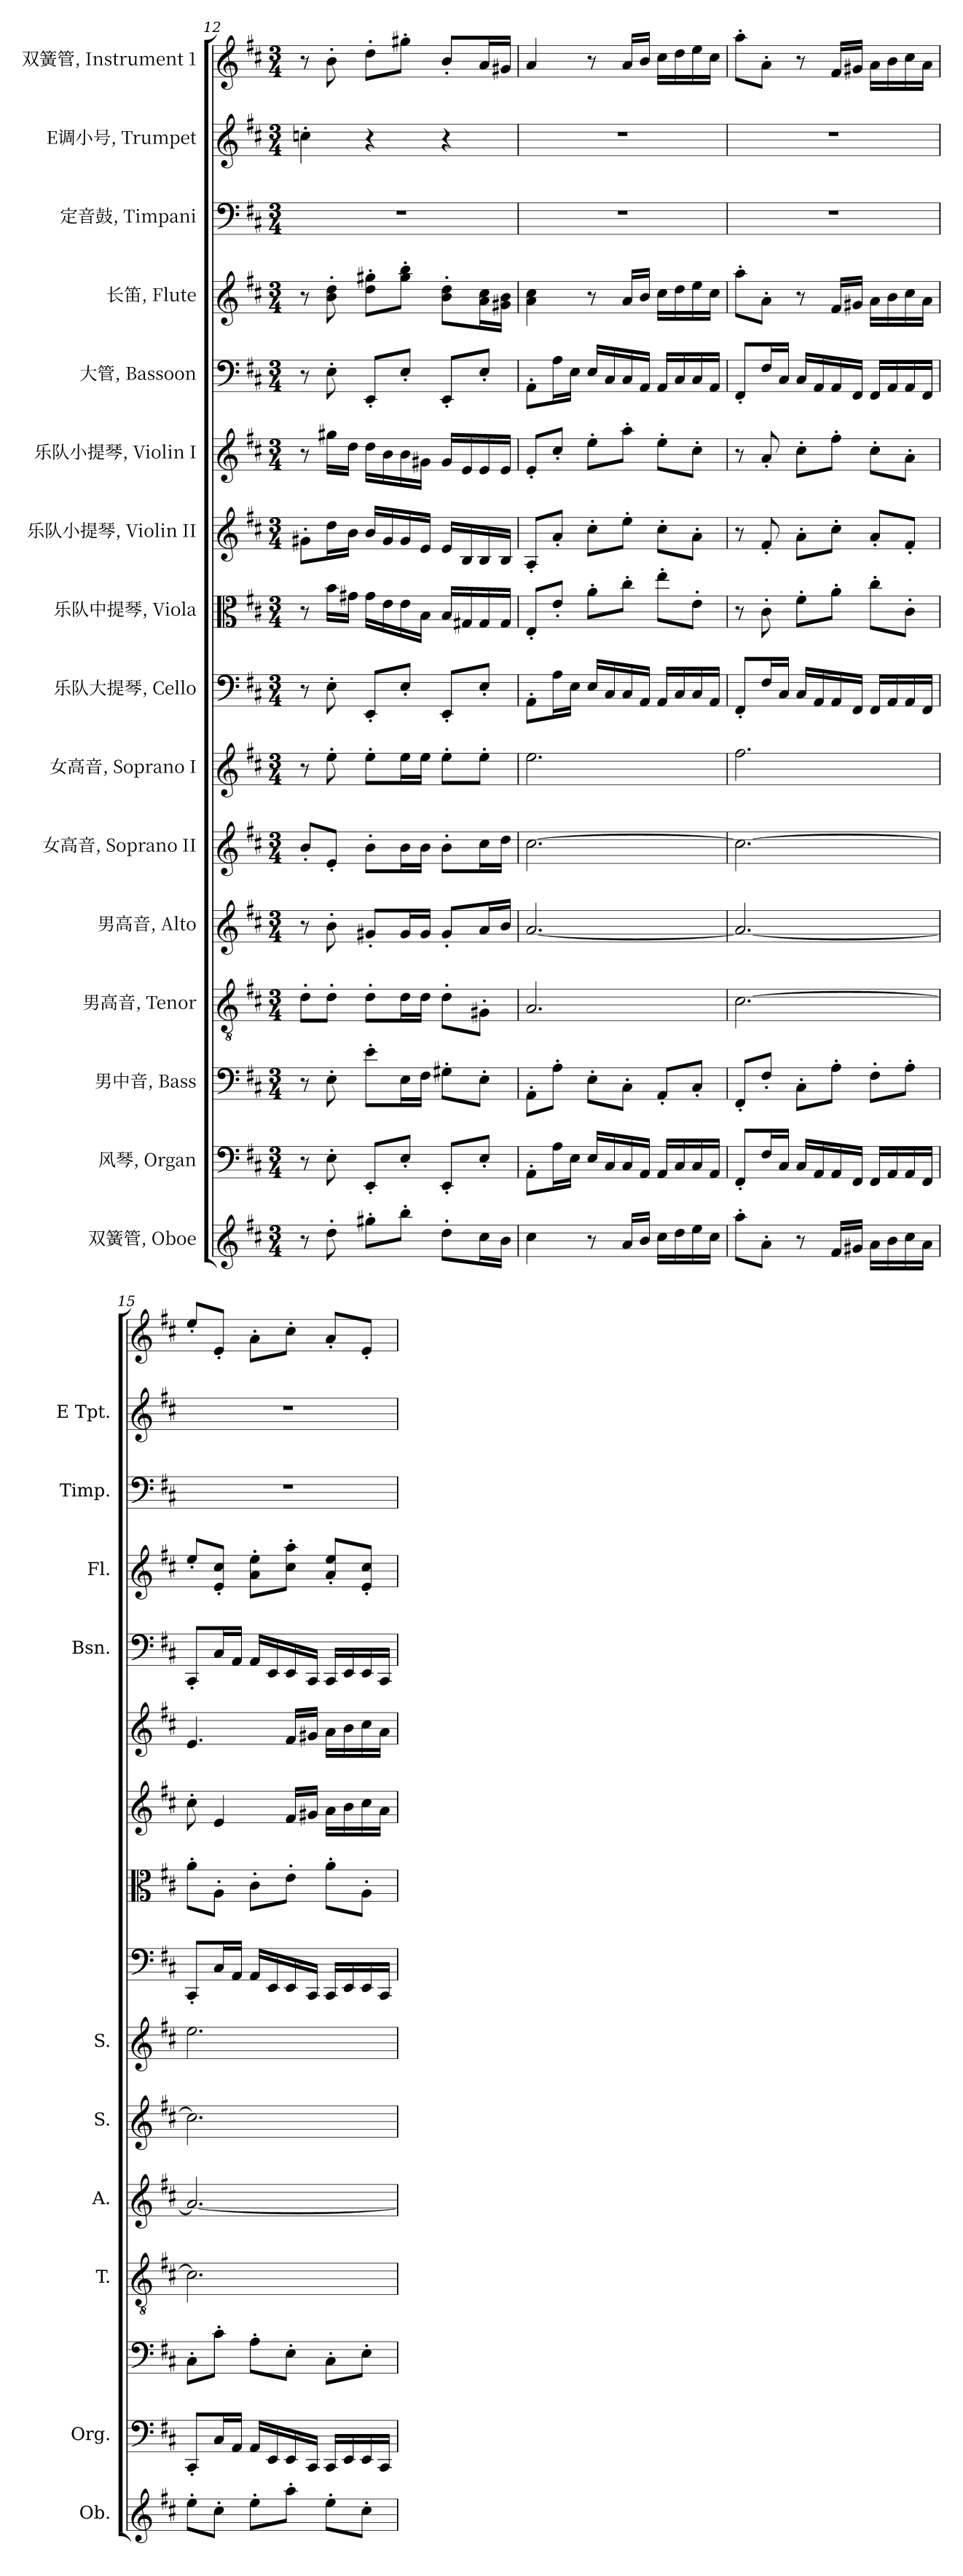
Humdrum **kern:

**kern	**kern	**kern	**kern	**kern	**kern	**kern	**kern	**kern	**kern	**kern	**kern	**kern	**kern	**kern	**kern
*part16	*part15	*part14	*part13	*part12	*part11	*part10	*part9	*part8	*part7	*part6	*part5	*part4	*part3	*part2	*part1
*staff16	*staff15	*staff14	*staff13	*staff12	*staff11	*staff10	*staff9	*staff8	*staff7	*staff6	*staff5	*staff4	*staff3	*staff2	*staff1
*I"双簧管, Oboe	*I"风琴, Organ	*I"男中音, Bass	*I"男高音, Tenor	*I"男高音, Alto	*I"女高音, Soprano II	*I"女高音, Soprano I	*I"乐队大提琴, Cello	*I"乐队中提琴, Viola	*I"乐队小提琴, Violin II	*I"乐队小提琴, Violin I	*I"大管, Bassoon	*I"长笛, Flute	*I"定音鼓, Timpani	*I"E调小号, Trumpet	*I"双簧管, Instrument  1
*I'Ob.	*I'Org.	*	*I'T.	*I'A.	*I'S.	*I'S.	*	*	*	*	*I'Bsn.	*I'Fl.	*I'Timp.	*I'E Tpt.	*
!!LO:PB:g=z
*clefG2	*clefF4	*clefF4	*clefGv2	*clefG2	*clefG2	*clefG2	*clefF4	*clefC3	*clefG2	*clefG2	*clefF4	*clefG2	*clefF4	*clefG2	*clefG2
*	*	*	*	*	*	*	*	*	*	*	*	*	*	*ITrd-3c-4	*
*k[f#c#]	*k[f#c#]	*k[f#c#]	*k[f#c#]	*k[f#c#]	*k[f#c#]	*k[f#c#]	*k[f#c#]	*k[f#c#]	*k[f#c#]	*k[f#c#]	*k[f#c#]	*k[f#c#]	*k[f#c#]	*k[b-e-a-d-g-c-]	*k[f#c#]
*M3/4	*M3/4	*M3/4	*M3/4	*M3/4	*M3/4	*M3/4	*M3/4	*M3/4	*M3/4	*M3/4	*M3/4	*M3/4	*M3/4	*M3/4	*M3/4
=12	=12	=12	=12	=12	=12	=12	=12	=12	=12	=12	=12	=12	=12	=12	=12
8r	8r	8r	8d'\L	8r	8b'/L	8r	8r	8r	8g#X'\L	8r	8r	8r	2.r	4ff-X'\	8r
8dd'\	8E'\	8E'\	8d'\J	8b'\	8e'/J	8ee'\	8E'\	16b\LL	16dd\L	16gg#X\LL	8E'\	8b\' 8dd\'	.	.	8b'\
.	.	.	.	.	.	.	.	16g#X\JJ	16b\JJ	16dd\JJ	.	.	.	.	.
8gg#X'\L	8EE'/L	8e'\L	8d'\L	8g#X'/L	8b'\L	8ee'\L	8EE'/L	16g#\LL	16b/LL	16dd\LL	8EE'/L	8dd\' 8gg#X\'L	.	4r	8dd'\L
.	.	.	.	.	.	.	.	16e\	16g#/	16b\	.	.	.	.	.
8bb'\J	8E'/J	16E\L	16d\L	16g#/L	16b\L	16ee\L	8E'/J	16e\	16g#/	16b\	8E'/J	8gg#\' 8bb\'J	.	.	8gg#X'\J
.	.	16F#\JJ	16d\JJ	16g#/JJ	16b\JJ	16ee\JJ	.	16B\JJ	16e/JJ	16g#X\JJ	.	.	.	.	.
8dd'\L	8EE'/L	8G#X'\L	8d'\L	8g#'/L	8b'\L	8ee'\L	8EE'/L	16B/LL	16e/LL	16g#/LL	8EE'/L	8b\' 8dd\'L	.	4r	8b'/L
.	.	.	.	.	.	.	.	16G#X/	16B/	16e/	.	.	.	.	.
16cc#\L	8E'/J	8E'\J	8G#X'\J	16a/L	16cc#\L	8ee'\J	8E'/J	16G#/	16B/	16e/	8E'/J	16a\ 16cc#\L	.	.	16a/L
16b\JJ	.	.	.	16b/JJ	16dd\JJ	.	.	16G#/JJ	16B/JJ	16e/JJ	.	16g#X\ 16b\JJ	.	.	16g#X/JJ
=13	=13	=13	=13	=13	=13	=13	=13	=13	=13	=13	=13	=13	=13	=13	=13
4cc#\	8AA'\L	8AA'\L	2.A/	[2.a/	[2.cc#\	2.ee\	8AA'\L	8E'/L	8A'/L	8e'/L	8AA'\L	4a\ 4cc#\	2.r	2.r	4a/
.	16A\L	8A'\J	.	.	.	.	16A\L	8e'/J	8a'/J	8cc#'/J	16A\L	.	.	.	.
.	16E\JJ	.	.	.	.	.	16E\JJ	.	.	.	16E\JJ	.	.	.	.
8r	16E/LL	8E'\L	.	.	.	.	16E/LL	8a'\L	8cc#'\L	8ee'\L	16E/LL	8r	.	.	8r
.	16C#/	.	.	.	.	.	16C#/	.	.	.	16C#/	.	.	.	.
16a/LL	16C#/	8C#'\J	.	.	.	.	16C#/	8cc#'\J	8ee'\J	8aa'\J	16C#/	16a/LL	.	.	16a/LL
16b/JJ	16AA/JJ	.	.	.	.	.	16AA/JJ	.	.	.	16AA/JJ	16b/JJ	.	.	16b/JJ
16cc#\LL	16AA/LL	8AA'/L	.	.	.	.	16AA/LL	8ee'\L	8cc#'\L	8ee'\L	16AA/LL	16cc#\LL	.	.	16cc#\LL
16dd\	16C#/	.	.	.	.	.	16C#/	.	.	.	16C#/	16dd\	.	.	16dd\
16ee\	16C#/	8C#'/J	.	.	.	.	16C#/	8e'\J	8a'\J	8cc#'\J	16C#/	16ee\	.	.	16ee\
16cc#\JJ	16AA/JJ	.	.	.	.	.	16AA/JJ	.	.	.	16AA/JJ	16cc#\JJ	.	.	16cc#\JJ
=14	=14	=14	=14	=14	=14	=14	=14	=14	=14	=14	=14	=14	=14	=14	=14
8aa'\L	8FF#'/L	8FF#'/L	[2.c#\	2.a/_	2.cc#\_	2.ff#\	8FF#'/L	8r	8r	8r	8FF#'/L	8aa'\L	2.r	2.r	8aa'\L
8a'\J	16F#/L	8F#'/J	.	.	.	.	16F#/L	8c#'\	8f#'/	8a'/	16F#/L	8a'\J	.	.	8a'\J
.	16C#/JJ	.	.	.	.	.	16C#/JJ	.	.	.	16C#/JJ	.	.	.	.
8r	16C#/LL	8C#'\L	.	.	.	.	16C#/LL	8f#'\L	8a'\L	8cc#'\L	16C#/LL	8r	.	.	8r
.	16AA/	.	.	.	.	.	16AA/	.	.	.	16AA/	.	.	.	.
16f#/LL	16AA/	8A'\J	.	.	.	.	16AA/	8a'\J	8cc#'\J	8ff#'\J	16AA/	16f#/LL	.	.	16f#/LL
16g#X/JJ	16FF#/JJ	.	.	.	.	.	16FF#/JJ	.	.	.	16FF#/JJ	16g#X/JJ	.	.	16g#X/JJ
16a\LL	16FF#/LL	8F#'\L	.	.	.	.	16FF#/LL	8cc#'\L	8a'/L	8cc#'\L	16FF#/LL	16a\LL	.	.	16a\LL
16b\	16AA/	.	.	.	.	.	16AA/	.	.	.	16AA/	16b\	.	.	16b\
16cc#\	16AA/	8A'\J	.	.	.	.	16AA/	8c#'\J	8f#'/J	8a'\J	16AA/	16cc#\	.	.	16cc#\
16a\JJ	16FF#/JJ	.	.	.	.	.	16FF#/JJ	.	.	.	16FF#/JJ	16a\JJ	.	.	16a\JJ
!!LO:PB:g=z
=15	=15	=15	=15	=15	=15	=15	=15	=15	=15	=15	=15	=15	=15	=15	=15
8ee'\L	8CC#'/L	8C#'\L	2.c#\]	2.a/_	2.cc#\]	2.ee\	8CC#'/L	8a'\L	8cc#'\	4.e/	8CC#'/L	8ee'/L	2.r	2.r	8ee'/L
8cc#'\J	16C#/L	8c#'\J	.	.	.	.	16C#/L	8A'\J	4e/	.	16C#/L	8e/' 8cc#/'J	.	.	8e'/J
.	16AA/JJ	.	.	.	.	.	16AA/JJ	.	.	.	16AA/JJ	.	.	.	.
8ee'\L	16AA/LL	8A'\L	.	.	.	.	16AA/LL	8c#'\L	.	.	16AA/LL	8a\' 8ee\'L	.	.	8a'\L
.	16EE/	.	.	.	.	.	16EE/	.	.	.	16EE/	.	.	.	.
8aa'\J	16EE/	8E'\J	.	.	.	.	16EE/	8e'\J	16f#/LL	16f#/LL	16EE/	8cc#\' 8aa\'J	.	.	8cc#'\J
.	16CC#/JJ	.	.	.	.	.	16CC#/JJ	.	16g#X/JJ	16g#X/JJ	16CC#/JJ	.	.	.	.
8ee'\L	16CC#/LL	8C#'\L	.	.	.	.	16CC#/LL	8a'\L	16a\LL	16a\LL	16CC#/LL	8a/' 8ee/'L	.	.	8a'/L
.	16EE/	.	.	.	.	.	16EE/	.	16b\	16b\	16EE/	.	.	.	.
8cc#'\J	16EE/	8E'\J	.	.	.	.	16EE/	8A'\J	16cc#\	16cc#\	16EE/	8e/' 8cc#/'J	.	.	8e'/J
.	16CC#/JJ	.	.	.	.	.	16CC#/JJ	.	16a\JJ	16a\JJ	16CC#/JJ	.	.	.	.
=	=	=	=	=	=	=	=	=	=	=	=	=	=	=	=
*-	*-	*-	*-	*-	*-	*-	*-	*-	*-	*-	*-	*-	*-	*-	*-
